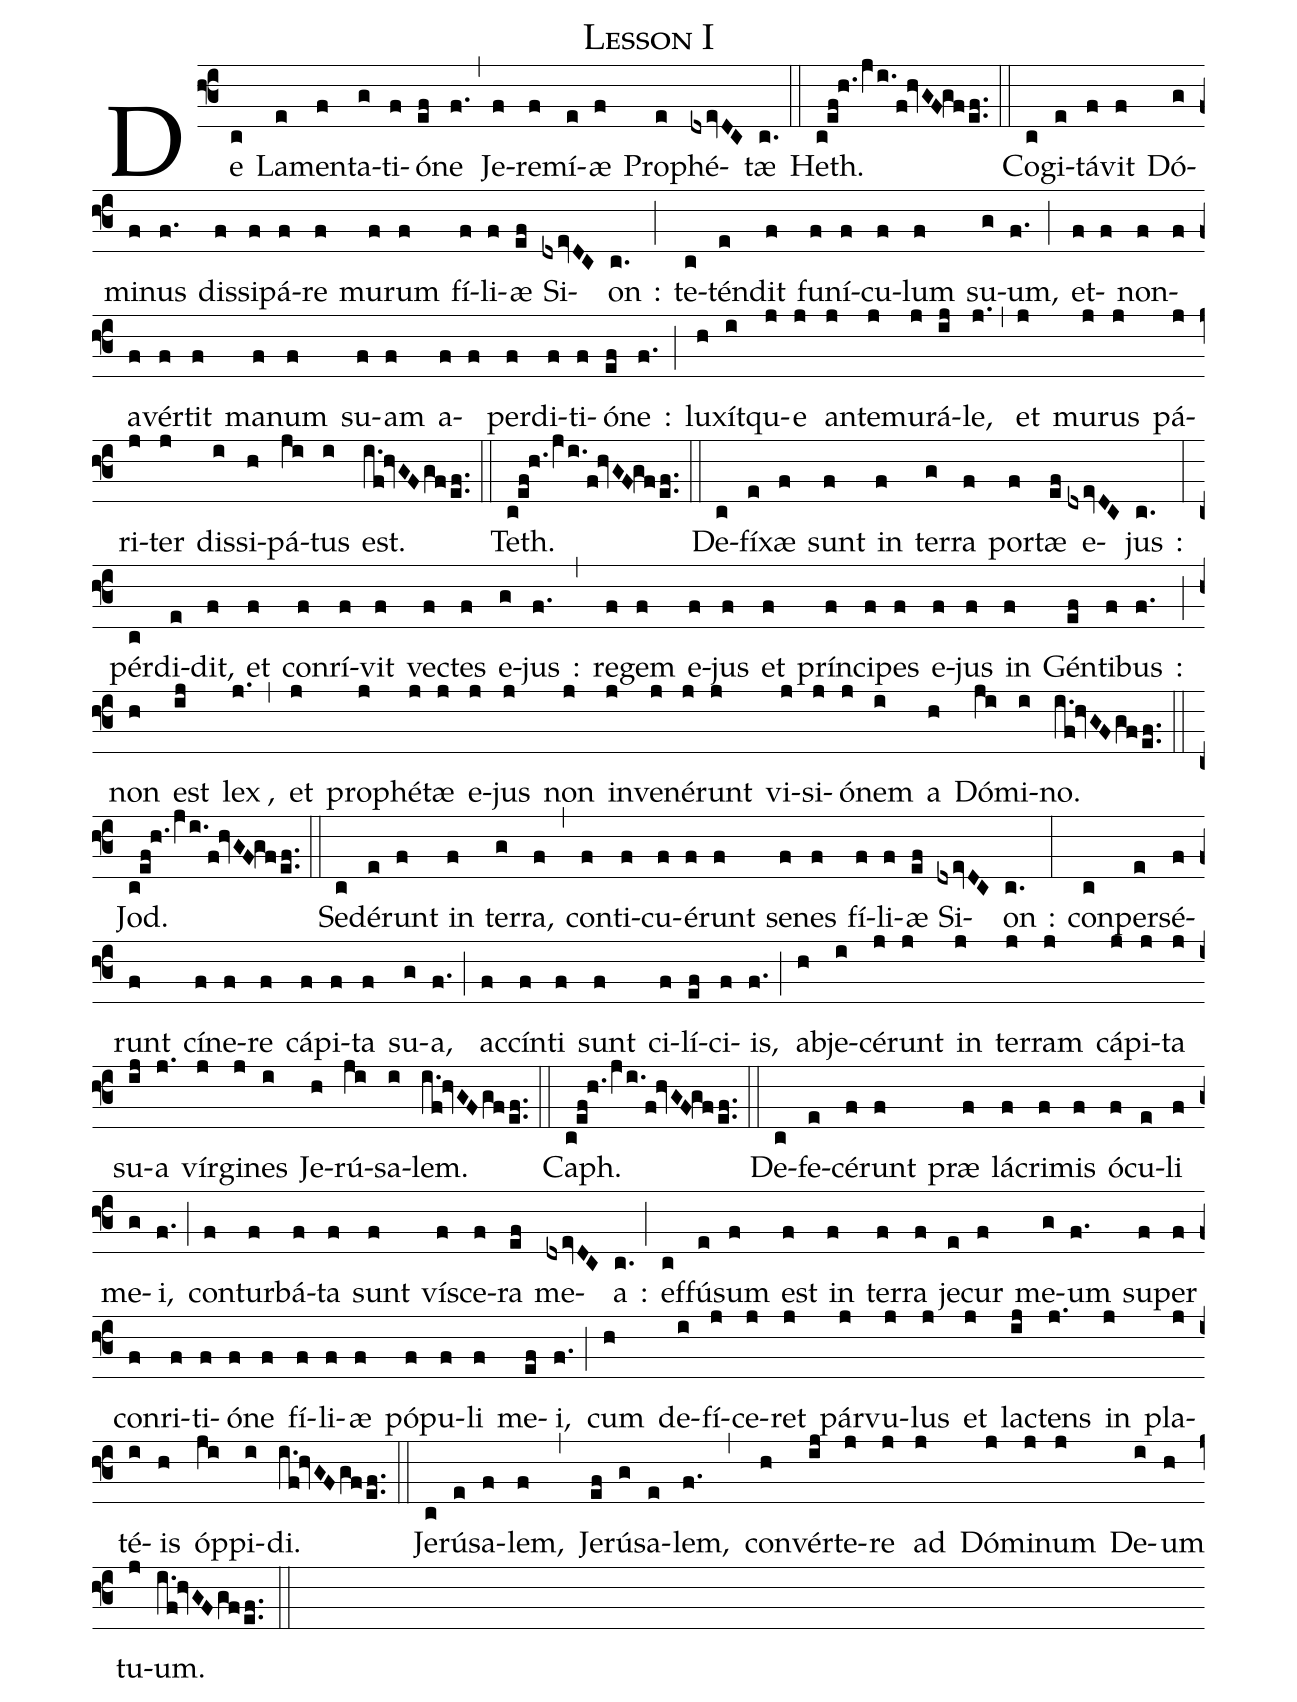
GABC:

name: Lesson I;
%%
(f3)

De(c) La(e)men(f)ta(g)ti(f)ó(ef)ne(f.) (,) Je(f)re(f)mí(e)æ(f)
Pro(e)phé(dxevDC)tæ(c.) (::)

Heth.(c!ef@h.jVi.!f!hvGF!gfe.f.) (::) Co(c)gi(e)tá(f)vit(f) Dó(g)mi(f)nus(f.)
dis(f)si(f)pá(f)re(f) mu(f)rum(f) fí(f)li(f)æ(ef) Si(dxevDC)on(c.) :(;)
te(c)tén(e)dit(f) fu(f)ní(f)cu(f)lum(f) su(g)um,(f.) (;) et(f)(f) non(f)(f)
a(f)vér(f)tit(f) ma(f)num(f) su(f)am(f) a(f)(f) per(f)di(f)ti(f)ó(ef)ne(f.)
:(;) lu(h)xít(i)qu(j)e(j) an(j)te(j)mu(j)rá(ij)le,(j.) (,) et(j) mu(j)rus(j)
pá(j)ri(j)ter(j) dis(i)si(h)pá(ji)tus(i) est.(i.f!hvGFgfe.f.) (::)

Teth.(c!ef@h.jVi.!f!hvGF!gfe.f.) (::) De(c)fí(e)xæ(f) sunt(f) in(f) ter(g)ra(f)
por(f)tæ(ef) e(dxevDC)jus(c.) :(:) pér(c)di(e)dit,(f) et(f) con(f)rí(f)vit(f)
vec(f)tes(f) e(g)jus(f.) :(,) re(f)gem(f) e(f)jus(f) et(f) prín(f)ci(f)pes(f)
e(f)jus(f) in(f) Gén(ef)ti(f)bus(f.) :(;) non(h) est(ij) lex(j.), (,) et(j)
pro(j)phé(j)tæ(j) e(j)jus(j) non(j) in(j)ve(j)né(j)runt(j) vi(j)si(j)ó(j)nem(i)
a(h) Dó(ji)mi(i)no.(i.f!hvGFgfe.f.) (::)

Jod.(c!ef@h.jVi.!f!hvGF!gfe.f.) (::) Se(c)dé(e)runt(f) in(f) ter(g)ra,(f) (,)
con(f)ti(f)cu(f)é(f)runt(f) se(f)nes(f) fí(f)li(f)æ(ef) Si(dxevDC)on(c.) :(:)
con(c)per(e)sé(f)runt(f) cí(f)ne(f)re(f) cá(f)pi(f)ta(f) su(g)a,(f.) (;)
ac(f)cín(f)ti(f) sunt(f) ci(f)lí(ef)ci(f)is,(f.) (;) ab(h)je(i)cé(j)runt(j)
in(j) ter(j)ram(j) cá(j)pi(j)ta(j) su(ij)a(j.) vír(j)gi(j)nes(i)
Je(h)rú(ji)sa(i)lem.(i.f!hvGFgfe.f.) (::)

Caph.(c!ef@h.jVi.!f!hvGF!gfe.f.) (::) De(c)fe(e)cé(f)runt(f) præ(f)
lá(f)cri(f)mis(f) ó(f)cu(e)li(f) me(g)i,(f.) (;) con(f)tur(f)bá(f)ta(f) sunt(f)
vís(f)ce(f)ra(ef) me(dxevDC)a(c.) :(;) ef(c)fú(e)sum(f) est(f) in(f)
ter(f)ra(f) je(e)cur(f) me(g)um(f.) su(f)per(f) con(f)ri(f)ti(f)ó(f)ne(f)
fí(f)li(f)æ(f) pó(f)pu(f)li(f) me(ef)i,(f.) (;) cum(h) de(i)fí(j)ce(j)ret(j)
pár(j)vu(j)lus(j) et(j) lac(ij)tens(j.) in(j) pla(j)té(i)is(h)
óp(ji)pi(i)di.(i.f!hvGFgfe.f.) (::)

Je(c)rú(e)sa(f)lem,(f) (,) Je(ef)rú(g)sa(e)lem,(f.) (,) con(h)vér(ij)te(j)re(j)
ad(j) Dó(j)mi(j)num(j) De(i)um(h) tu(j)um.(i.f!hvGFgfe.f.) (::z)
